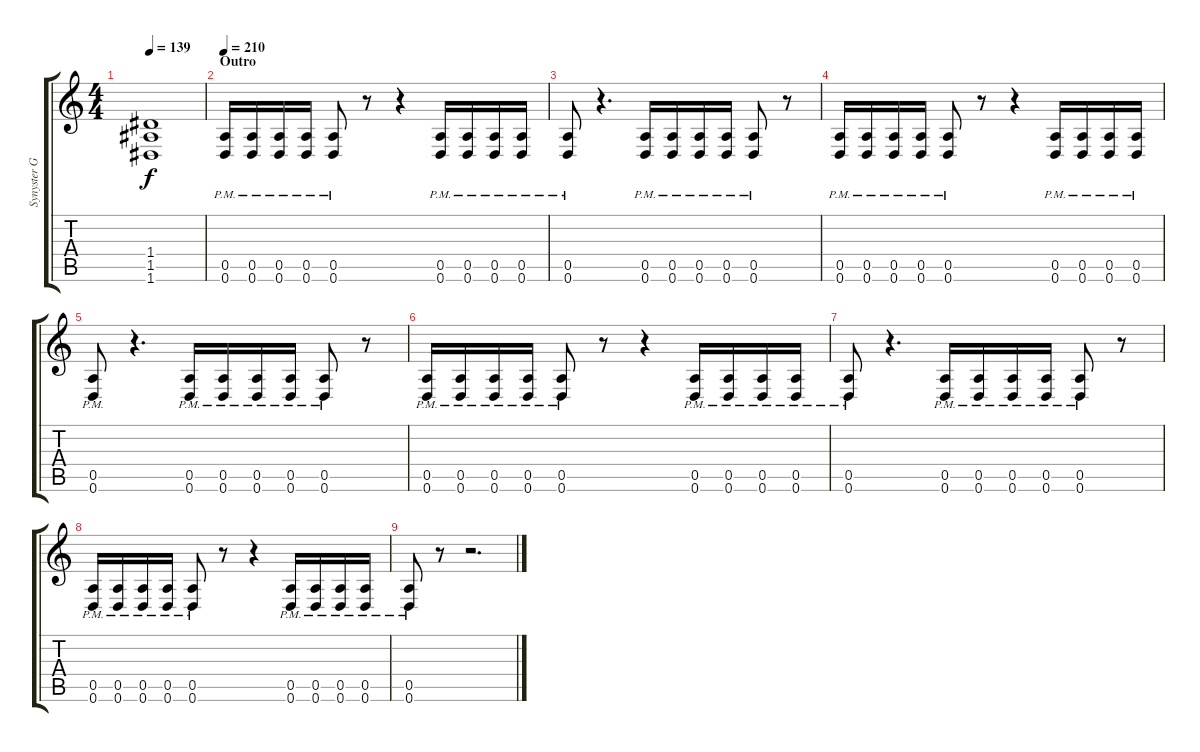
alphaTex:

\track ("Synyster Gates" "Synyster G") {instrument overdrivenguitar}
\staff {score tabs}
\tuning (E4 B3 G3 D3 A2 D2) {hide}
\ts (4 4)
\tempo 139
\clef g2
\ks c
(1.4{t} 1.5{t} 1.6{t}).1{dy f} |
\section ("" "Outro")
\tempo 210
(0.5{pm} 0.6{pm}).16 (0.5{pm} 0.6{pm}).16 (0.5{pm} 0.6{pm}).16 (0.5{pm} 0.6{pm}).16 (0.5{pm} 0.6{pm}).8 r.8 r.4 (0.5{pm} 0.6{pm}).16 (0.5{pm} 0.6{pm}).16 (0.5{pm} 0.6{pm}).16 (0.5{pm} 0.6{pm}).16 |
(0.5{pm} 0.6{pm}).8 r.4{d} (0.5{pm} 0.6{pm}).16 (0.5{pm} 0.6{pm}).16 (0.5{pm} 0.6{pm}).16 (0.5{pm} 0.6{pm}).16 (0.5{pm} 0.6{pm}).8 r.8 |
(0.5{pm} 0.6{pm}).16 (0.5{pm} 0.6{pm}).16 (0.5{pm} 0.6{pm}).16 (0.5{pm} 0.6{pm}).16 (0.5{pm} 0.6{pm}).8 r.8 r.4 (0.5{pm} 0.6{pm}).16 (0.5{pm} 0.6{pm}).16 (0.5{pm} 0.6{pm}).16 (0.5{pm} 0.6{pm}).16 |
(0.5{pm} 0.6{pm}).8 r.4{d} (0.5{pm} 0.6{pm}).16 (0.5{pm} 0.6{pm}).16 (0.5{pm} 0.6{pm}).16 (0.5{pm} 0.6{pm}).16 (0.5{pm} 0.6{pm}).8 r.8 |
(0.5{pm} 0.6{pm}).16 (0.5{pm} 0.6{pm}).16 (0.5{pm} 0.6{pm}).16 (0.5{pm} 0.6{pm}).16 (0.5{pm} 0.6{pm}).8 r.8 r.4 (0.5{pm} 0.6{pm}).16 (0.5{pm} 0.6{pm}).16 (0.5{pm} 0.6{pm}).16 (0.5{pm} 0.6{pm}).16 |
(0.5{pm} 0.6{pm}).8 r.4{d} (0.5{pm} 0.6{pm}).16 (0.5{pm} 0.6{pm}).16 (0.5{pm} 0.6{pm}).16 (0.5{pm} 0.6{pm}).16 (0.5{pm} 0.6{pm}).8 r.8 |
(0.5{pm} 0.6{pm}).16 (0.5{pm} 0.6{pm}).16 (0.5{pm} 0.6{pm}).16 (0.5{pm} 0.6{pm}).16 (0.5{pm} 0.6{pm}).8 r.8 r.4 (0.5{pm} 0.6{pm}).16 (0.5{pm} 0.6{pm}).16 (0.5{pm} 0.6{pm}).16 (0.5{pm} 0.6{pm}).16 |
(0.5{pm} 0.6{pm}).8 r.8 r.2{d}
